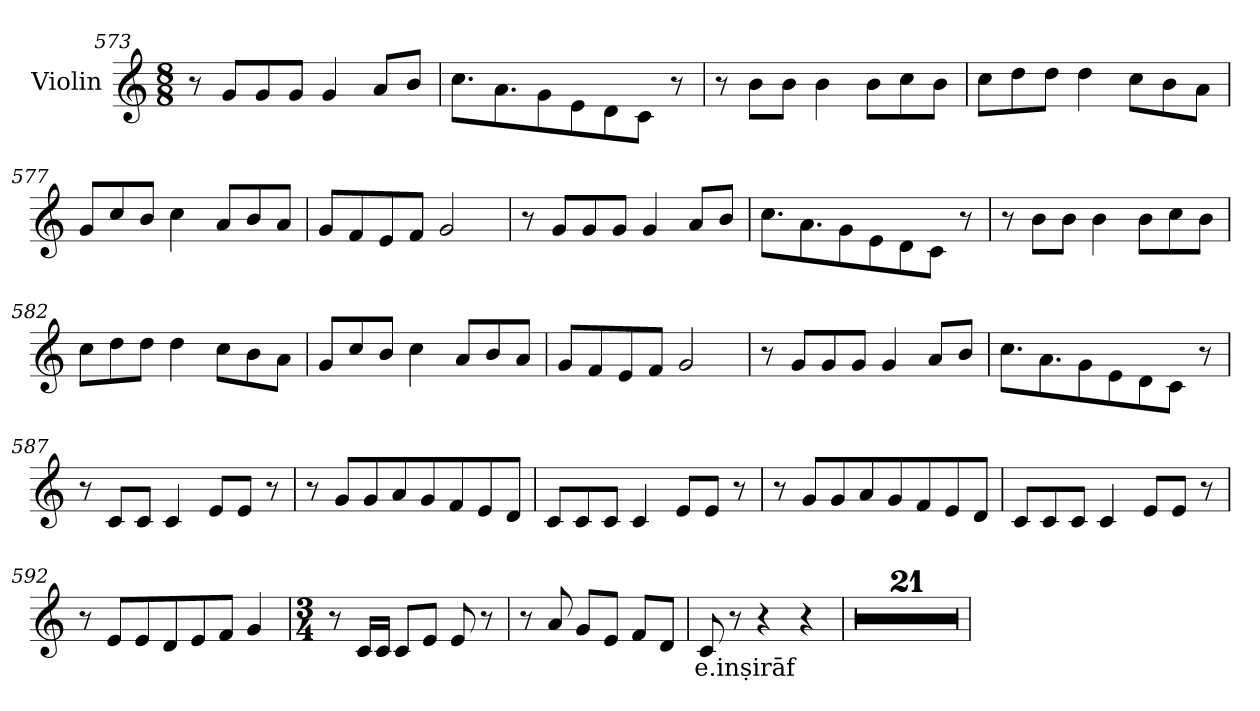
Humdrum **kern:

**kern	**text
*part1	*part1
*staff1	*staff1
*I"Violin	*
!!LO:PB:g=z
*clefG2	*
*k[]	*
*M8/8	*
=573	=573
8r	.
8g/L	.
8g/	.
8g/J	.
4g/	.
8a/L	.
8b/J	.
=574	=574
8.cc\L	.
8.a\	.
8g\	.
8e\	.
8d\	.
8c\J	.
8r	.
=575	=575
8r	.
8b\L	.
8b\J	.
4b\	.
8b\L	.
8cc\	.
8b\J	.
=576	=576
8cc\L	.
8dd\	.
8dd\J	.
4dd\	.
8cc\L	.
8b\	.
8a\J	.
!!LO:LB:g=z
=577	=577
8g/L	.
8cc/	.
8b/J	.
4cc\	.
8a/L	.
8b/	.
8a/J	.
=578	=578
8g/L	.
8f/	.
8e/	.
8f/J	.
2g/	.
=579	=579
8r	.
8g/L	.
8g/	.
8g/J	.
4g/	.
8a/L	.
8b/J	.
=580	=580
8.cc\L	.
8.a\	.
8g\	.
8e\	.
8d\	.
8c\J	.
8r	.
!!LO:LB:g=z
=581	=581
8r	.
8b\L	.
8b\J	.
4b\	.
8b\L	.
8cc\	.
8b\J	.
=582	=582
8cc\L	.
8dd\	.
8dd\J	.
4dd\	.
8cc\L	.
8b\	.
8a\J	.
=583	=583
8g/L	.
8cc/	.
8b/J	.
4cc\	.
8a/L	.
8b/	.
8a/J	.
=584	=584
8g/L	.
8f/	.
8e/	.
8f/J	.
2g/	.
=585	=585
8r	.
8g/L	.
8g/	.
8g/J	.
4g/	.
8a/L	.
8b/J	.
!!LO:LB:g=z
=586	=586
8.cc\L	.
8.a\	.
8g\	.
8e\	.
8d\	.
8c\J	.
8r	.
=587	=587
8r	.
8c/L	.
8c/J	.
4c/	.
8e/L	.
8e/J	.
8r	.
=588	=588
8r	.
8g/L	.
8g/	.
8a/	.
8g/	.
8f/	.
8e/	.
8d/J	.
=589	=589
8c/L	.
8c/	.
8c/J	.
4c/	.
8e/L	.
8e/J	.
8r	.
!!LO:LB:g=z
=590	=590
8r	.
8g/L	.
8g/	.
8a/	.
8g/	.
8f/	.
8e/	.
8d/J	.
=591	=591
8c/L	.
8c/	.
8c/J	.
4c/	.
8e/L	.
8e/J	.
8r	.
=592	=592
8r	.
8e/L	.
8e/	.
8d/	.
8e/	.
8f/J	.
4g/	.
=593	=593
*M3/4	*
*MM60	*
8r	.
16c/LL	.
16c/JJ	.
8c/L	.
8e/J	.
8e/	.
8r	.
!!LO:LB:g=z
=594	=594
8r	.
8a/	.
8g/L	.
8e/J	.
8f/L	.
8d/J	.
=595	=595
!	!LO:LY:b
8c/	e.inṣirāf
8r	.
4r	.
4r	.
=596	=596
2.r	.
=597	=597
2.r	.
=598	=598
2.r	.
=599	=599
2.r	.
=600	=600
2.r	.
=601	=601
2.r	.
!!LO:LB:g=z
=602	=602
2.r	.
=603	=603
2.r	.
=604	=604
2.r	.
=605	=605
2.r	.
=606	=606
2.r	.
=607	=607
2.r	.
=608	=608
2.r	.
=609	=609
2.r	.
!!LO:LB:g=z
=610	=610
2.r	.
=611	=611
2.r	.
=612	=612
2.r	.
=613	=613
2.r	.
=614	=614
2.r	.
=615	=615
2.r	.
=616	=616
2.r	.
=	=
*-	*-
